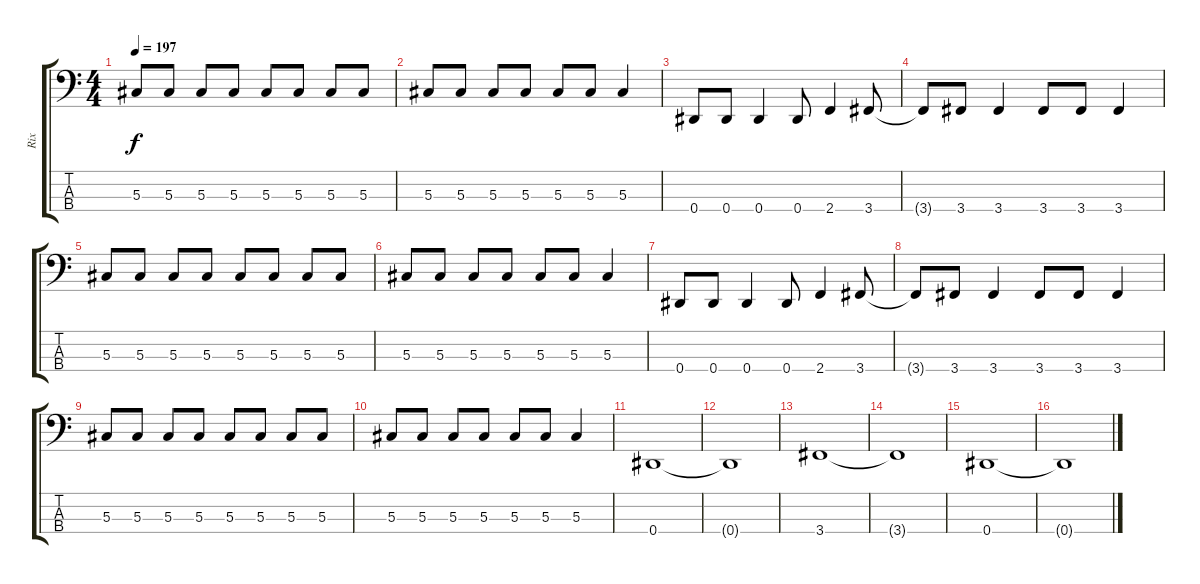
\track ("Rix" "Rix") {instrument electricbasspick}
\staff {score tabs}
\tuning (Gb2 Db2 Ab1 Eb1) {hide}
\ts (4 4)
\tempo 197
\clef f4
\ks c
5.3.8{dy f} 5.3.8 5.3.8 5.3.8 5.3.8 5.3.8 5.3.8 5.3.8 |
5.3.8 5.3.8 5.3.8 5.3.8 5.3.8 5.3.8 5.3.4 |
0.4.8 0.4.8 0.4.4 0.4.8 2.4.4 3.4.8 |
3.4{t}.8 3.4.8 3.4.4 3.4.8 3.4.8 3.4.4 |
5.3.8 5.3.8 5.3.8 5.3.8 5.3.8 5.3.8 5.3.8 5.3.8 |
5.3.8 5.3.8 5.3.8 5.3.8 5.3.8 5.3.8 5.3.4 |
0.4.8 0.4.8 0.4.4 0.4.8 2.4.4 3.4.8 |
3.4{t}.8 3.4.8 3.4.4 3.4.8 3.4.8 3.4.4 |
5.3.8 5.3.8 5.3.8 5.3.8 5.3.8 5.3.8 5.3.8 5.3.8 |
5.3.8 5.3.8 5.3.8 5.3.8 5.3.8 5.3.8 5.3.4 |
0.4.1 |
0.4{t}.1 |
3.4.1 |
3.4{t}.1 |
0.4.1 |
0.4{t}.1
